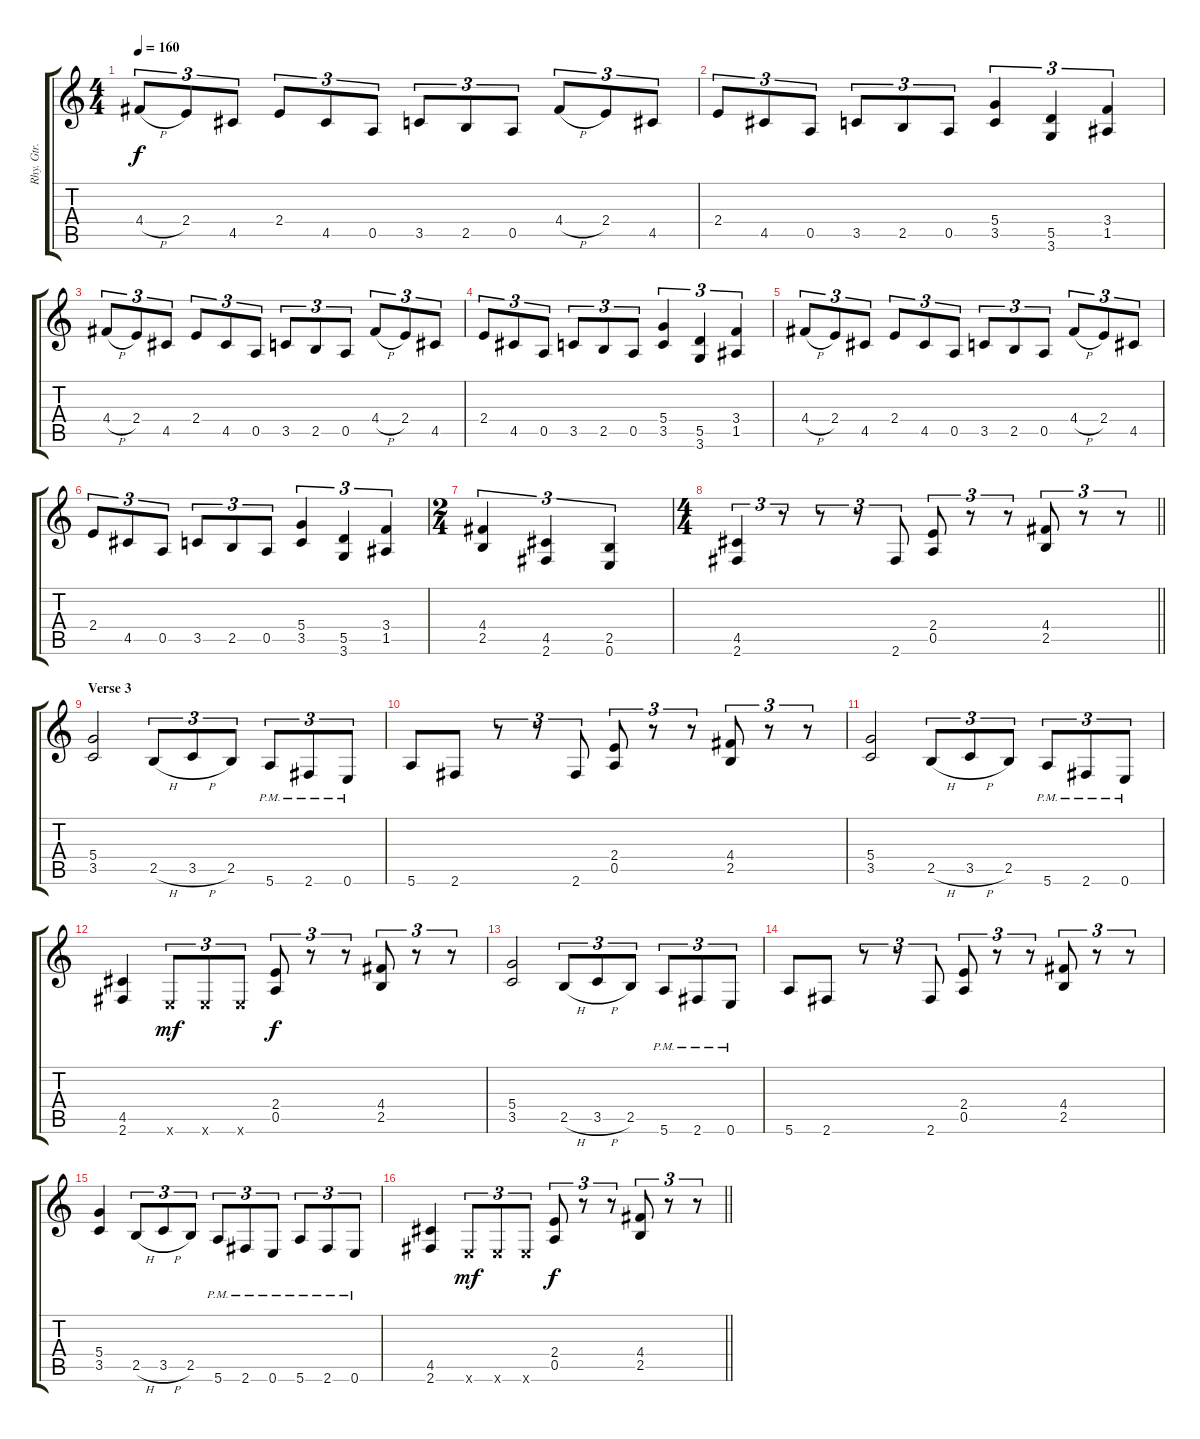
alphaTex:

\track ("Rhy. Gtr. 2" "Rhy. Gtr. ") {instrument distortionguitar}
\staff {score tabs}
\tuning (E4 B3 G3 D3 A2 E2) {hide}
\ts (4 4)
\tempo 160
\clef g2
\ks c
4.4{h}.8{tu (3 2) dy f} 2.4.8{tu (3 2)} 4.5.8{tu (3 2)} 2.4.8{tu (3 2)} 4.5.8{tu (3 2)} 0.5.8{tu (3 2)} 3.5.8{tu (3 2)} 2.5.8{tu (3 2)} 0.5.8{tu (3 2)} 4.4{h}.8{tu (3 2)} 2.4.8{tu (3 2)} 4.5.8{tu (3 2)} |
2.4.8{tu (3 2)} 4.5.8{tu (3 2)} 0.5.8{tu (3 2)} 3.5.8{tu (3 2)} 2.5.8{tu (3 2)} 0.5.8{tu (3 2)} (5.4 3.5).4{tu (3 2)} (5.5 3.6).4{tu (3 2)} (3.4 1.5).4{tu (3 2)} |
4.4{h}.8{tu (3 2)} 2.4.8{tu (3 2)} 4.5.8{tu (3 2)} 2.4.8{tu (3 2)} 4.5.8{tu (3 2)} 0.5.8{tu (3 2)} 3.5.8{tu (3 2)} 2.5.8{tu (3 2)} 0.5.8{tu (3 2)} 4.4{h}.8{tu (3 2)} 2.4.8{tu (3 2)} 4.5.8{tu (3 2)} |
2.4.8{tu (3 2)} 4.5.8{tu (3 2)} 0.5.8{tu (3 2)} 3.5.8{tu (3 2)} 2.5.8{tu (3 2)} 0.5.8{tu (3 2)} (5.4 3.5).4{tu (3 2)} (5.5 3.6).4{tu (3 2)} (3.4 1.5).4{tu (3 2)} |
4.4{h}.8{tu (3 2)} 2.4.8{tu (3 2)} 4.5.8{tu (3 2)} 2.4.8{tu (3 2)} 4.5.8{tu (3 2)} 0.5.8{tu (3 2)} 3.5.8{tu (3 2)} 2.5.8{tu (3 2)} 0.5.8{tu (3 2)} 4.4{h}.8{tu (3 2)} 2.4.8{tu (3 2)} 4.5.8{tu (3 2)} |
2.4.8{tu (3 2)} 4.5.8{tu (3 2)} 0.5.8{tu (3 2)} 3.5.8{tu (3 2)} 2.5.8{tu (3 2)} 0.5.8{tu (3 2)} (5.4 3.5).4{tu (3 2)} (5.5 3.6).4{tu (3 2)} (3.4 1.5).4{tu (3 2)} |
\ts (2 4)
(4.4 2.5).4{tu (3 2)} (4.5 2.6).4{tu (3 2)} (2.5 0.6).4{tu (3 2)} |
\ts (4 4)
\barLineRight lightlight
(4.5 2.6).4{tu (3 2)} r.8{tu (3 2)} r.8{tu (3 2)} r.8{tu (3 2)} 2.6.8{tu (3 2)} (2.4 0.5).8{tu (3 2)} r.8{tu (3 2)} r.8{tu (3 2)} (4.4 2.5).8{tu (3 2)} r.8{tu (3 2)} r.8{tu (3 2)} |
\section ("" "Verse 3")
(5.4 3.5).2 2.5{h}.8{tu (3 2)} 3.5{h}.8{tu (3 2)} 2.5.8{tu (3 2)} 5.6{pm}.8{tu (3 2)} 2.6{pm}.8{tu (3 2)} 0.6{pm}.8{tu (3 2)} |
5.6.8 2.6.8 r.8{tu (3 2)} r.8{tu (3 2)} 2.6.8{tu (3 2)} (2.4 0.5).8{tu (3 2)} r.8{tu (3 2)} r.8{tu (3 2)} (4.4 2.5).8{tu (3 2)} r.8{tu (3 2)} r.8{tu (3 2)} |
(5.4 3.5).2 2.5{h}.8{tu (3 2)} 3.5{h}.8{tu (3 2)} 2.5.8{tu (3 2)} 5.6{pm}.8{tu (3 2)} 2.6{pm}.8{tu (3 2)} 0.6{pm}.8{tu (3 2)} |
(4.5 2.6).4 0.6{x}.8{tu (3 2) dy mf} 0.6{x}.8{tu (3 2)} 0.6{x}.8{tu (3 2)} (2.4 0.5).8{tu (3 2) dy f} r.8{tu (3 2)} r.8{tu (3 2)} (4.4 2.5).8{tu (3 2)} r.8{tu (3 2)} r.8{tu (3 2)} |
(5.4 3.5).2 2.5{h}.8{tu (3 2)} 3.5{h}.8{tu (3 2)} 2.5.8{tu (3 2)} 5.6{pm}.8{tu (3 2)} 2.6{pm}.8{tu (3 2)} 0.6{pm}.8{tu (3 2)} |
5.6.8 2.6.8 r.8{tu (3 2)} r.8{tu (3 2)} 2.6.8{tu (3 2)} (2.4 0.5).8{tu (3 2)} r.8{tu (3 2)} r.8{tu (3 2)} (4.4 2.5).8{tu (3 2)} r.8{tu (3 2)} r.8{tu (3 2)} |
(5.4 3.5).4 2.5{h}.8{tu (3 2)} 3.5{h}.8{tu (3 2)} 2.5.8{tu (3 2)} 5.6{pm}.8{tu (3 2)} 2.6{pm}.8{tu (3 2)} 0.6{pm}.8{tu (3 2)} 5.6{pm}.8{tu (3 2)} 2.6{pm}.8{tu (3 2)} 0.6{pm}.8{tu (3 2)} |
\barLineRight lightlight
(4.5 2.6).4 0.6{x}.8{tu (3 2) dy mf} 0.6{x}.8{tu (3 2)} 0.6{x}.8{tu (3 2)} (2.4 0.5).8{tu (3 2) dy f} r.8{tu (3 2)} r.8{tu (3 2)} (4.4 2.5).8{tu (3 2)} r.8{tu (3 2)} r.8{tu (3 2)}
